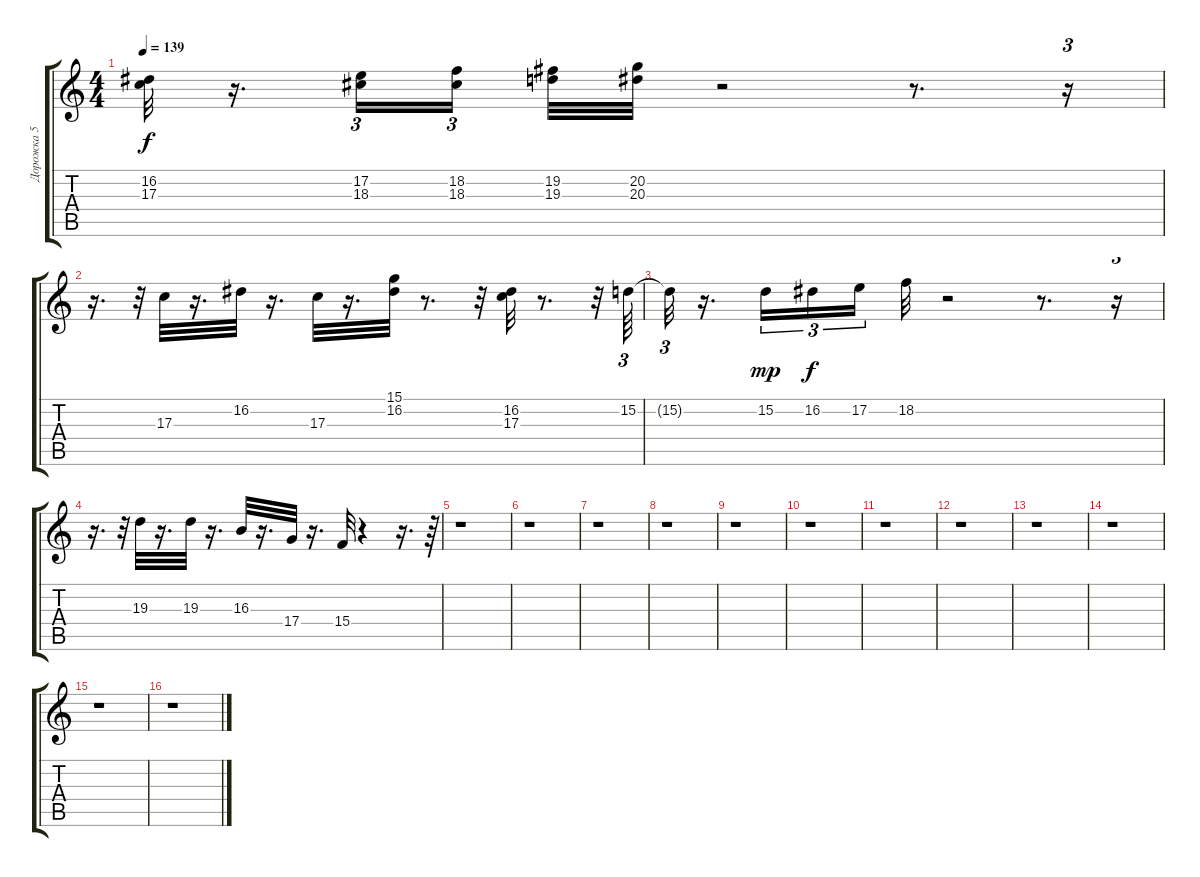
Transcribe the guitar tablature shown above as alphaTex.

\track ("Дорожка 5" "Дорожка 5") {instrument fx5brightness}
\staff {score tabs}
\tuning (E4 B3 G3 D3 A2 E2) {hide}
\ts (4 4)
\tempo 139
\clef g2
\ks c
(16.2 17.3).32{dy f} r.16{d} (17.2 18.3).16{tu (3 2)} (18.2 18.3).16{tu (3 2) beam splitsecondary} (19.2 19.3).32 (20.2 20.3).32 r.2 r.8{d} r.16{tu (3 2)} |
r.16{d} r.32{tu (3 2)} 17.3.32 r.16{d} 16.2.32 r.16{d} 17.3.32 r.16{d} (15.1 16.2).32 r.8{d} r.32 (16.2 17.3).32 r.8{d} r.32 15.2.64{tu (3 2)} |
15.2{t}.32{tu (3 2)} r.16{d} 15.2.16{tu (3 2) dy mp} 16.2.16{tu (3 2) dy f} 17.2.16{tu (3 2) beam splitsecondary} 18.2.32 r.2 r.8{d} r.16{tu (3 2)} |
r.16{d} r.32{tu (3 2)} 19.3.32 r.16{d} 19.3.32 r.16{d} 16.3.32 r.16{d} 17.4.32 r.16{d} 15.4.32 r.4 r.16{d} r.64{tu (3 2)} |
r.1 |
r.1 |
r.1 |
r.1 |
r.1 |
r.1 |
r.1 |
r.1 |
r.1 |
r.1 |
r.1 |
r.1
